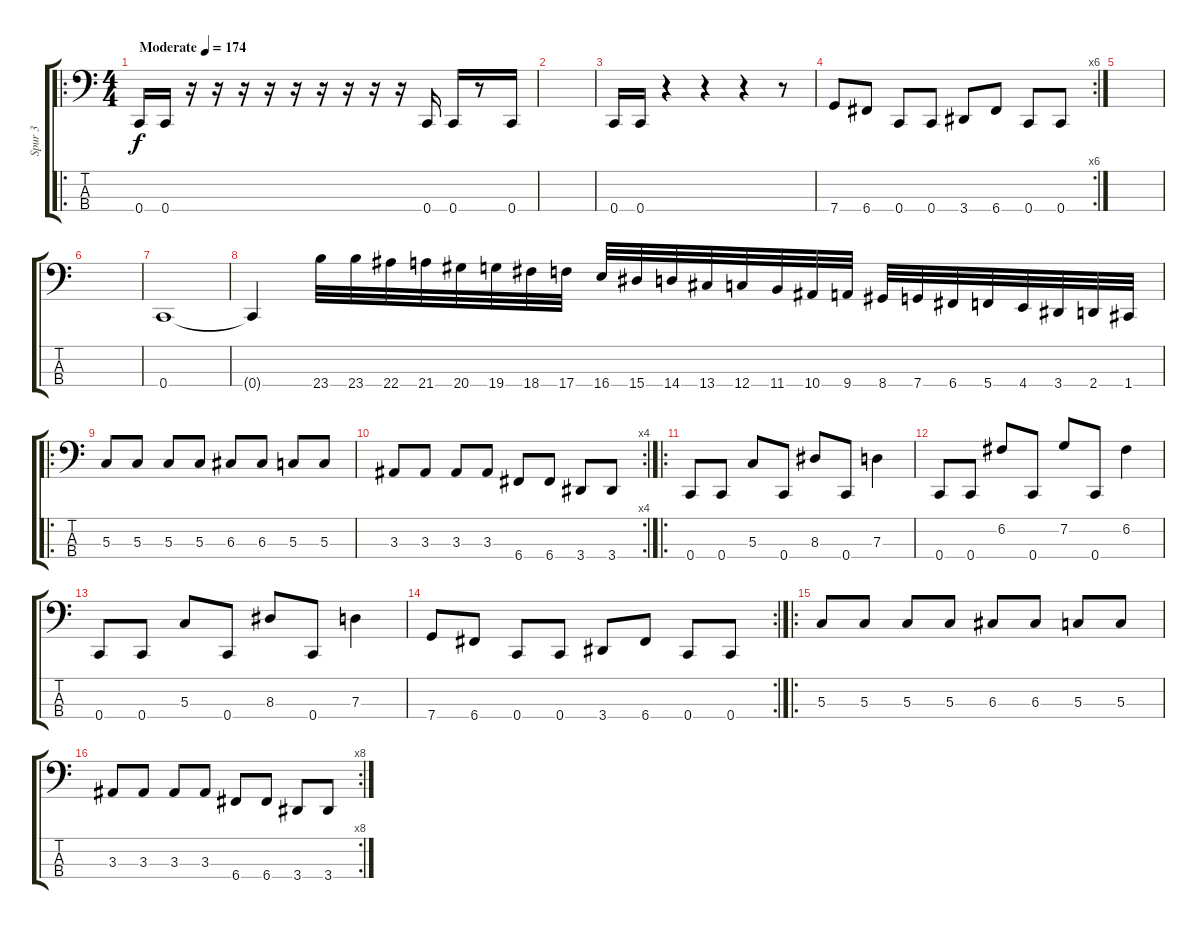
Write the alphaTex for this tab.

\track ("Spur 3" "Spur 3") {instrument electricbassfinger}
\staff {score tabs}
\tuning (F2 C2 G1 C1) {hide}
\ro
\ts (4 4)
\tempo (174 "Moderate")
\clef f4
\ks c
0.4.16{dy f instrument electricbassfinger} 0.4.16 r.16 r.16 r.16 r.16 r.16 r.16 r.16 r.16 r.16 0.4.16 0.4.16 r.8 0.4.16 |
|
0.4.16 0.4.16 r.4 r.4 r.4 r.8 |
\rc 6
7.4.8 6.4.8 0.4.8 0.4.8 3.4.8 6.4.8 0.4.8 0.4.8 |
|
|
0.4.1 |
0.4{t}.4 23.4.32 23.4.32 22.4.32 21.4.32 20.4.32 19.4.32 18.4.32 17.4.32 16.4.32 15.4.32 14.4.32 13.4.32 12.4.32 11.4.32 10.4.32 9.4.32 8.4.32 7.4.32 6.4.32 5.4.32 4.4.32 3.4.32 2.4.32 1.4.32 |
\ro
5.3.8 5.3.8 5.3.8 5.3.8 6.3.8 6.3.8 5.3.8 5.3.8 |
\rc 4
3.3.8 3.3.8 3.3.8 3.3.8 6.4.8 6.4.8 3.4.8 3.4.8 |
\ro
0.4.8 0.4.8 5.3.8 0.4.8 8.3.8 0.4.8 7.3.4 |
0.4.8 0.4.8 6.2.8 0.4.8 7.2.8 0.4.8 6.2.4 |
0.4.8 0.4.8 5.3.8 0.4.8 8.3.8 0.4.8 7.3.4 |
\rc 2
7.4.8 6.4.8 0.4.8 0.4.8 3.4.8 6.4.8 0.4.8 0.4.8 |
\ro
5.3.8 5.3.8 5.3.8 5.3.8 6.3.8 6.3.8 5.3.8 5.3.8 |
\rc 8
3.3.8 3.3.8 3.3.8 3.3.8 6.4.8 6.4.8 3.4.8 3.4.8
